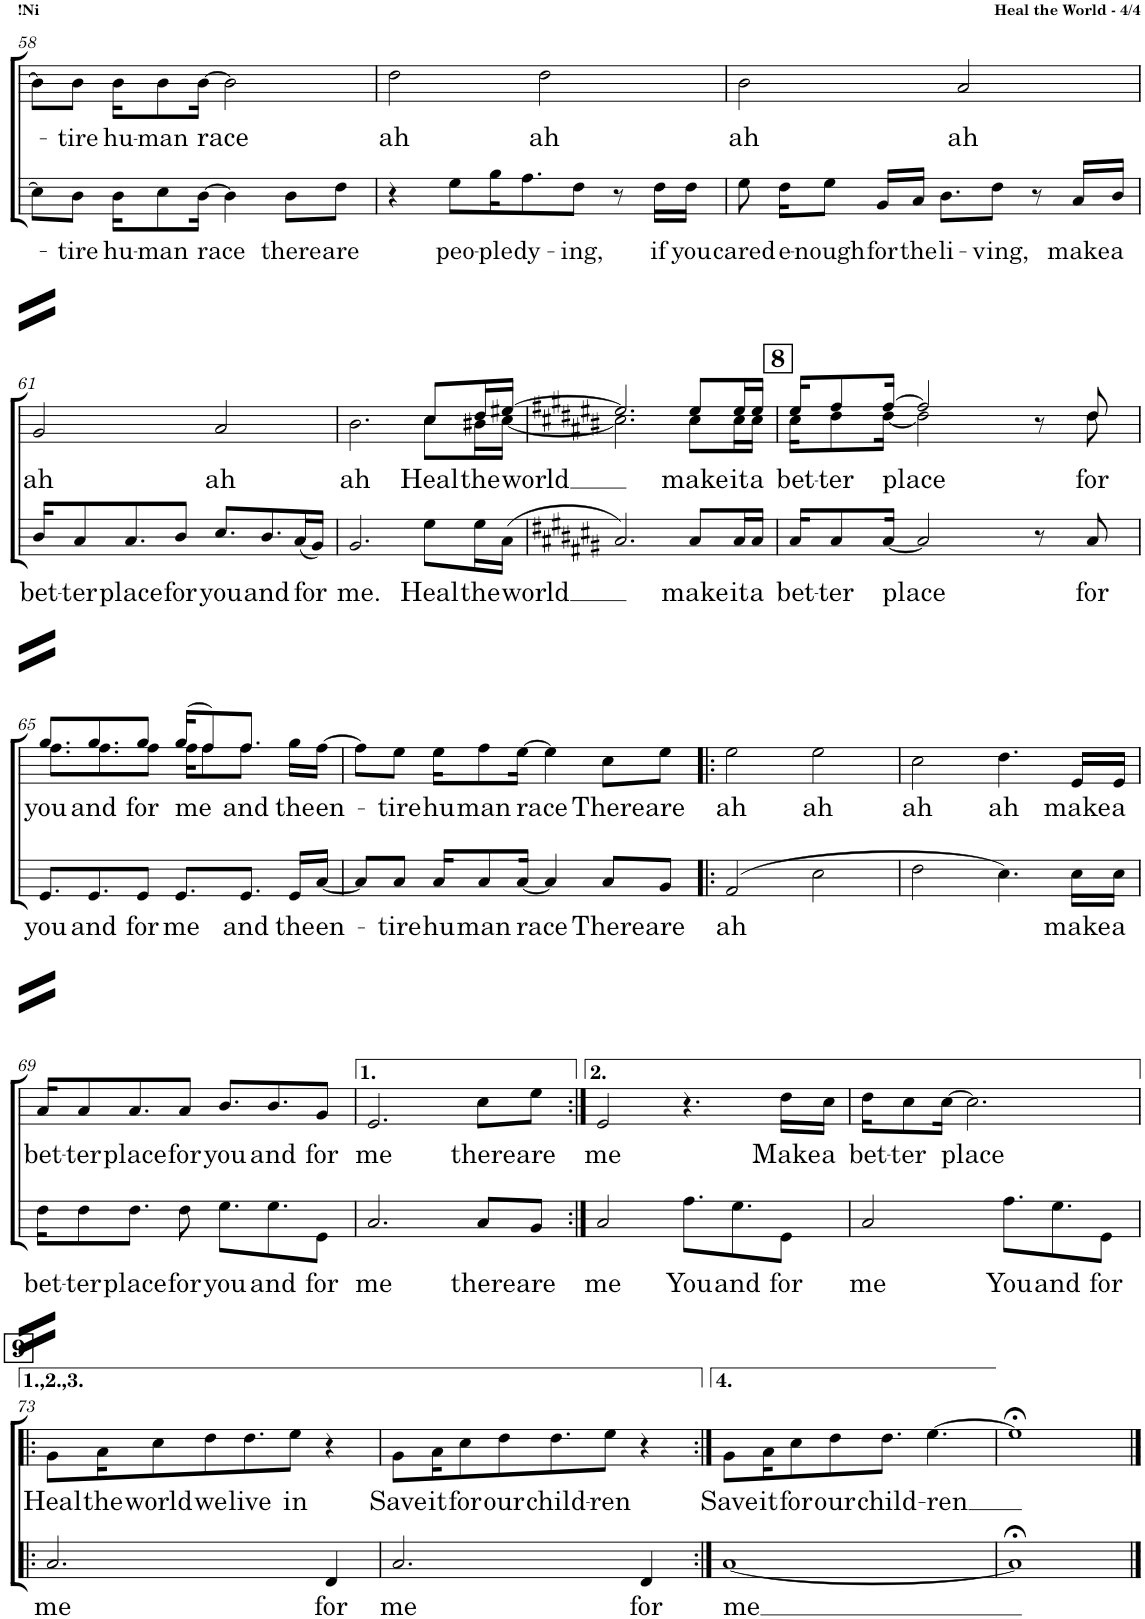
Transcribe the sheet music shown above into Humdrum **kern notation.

**kern	**text	**kern	**text
*part2	*part2	*part1	*part1
*staff2	*staff2	*staff1	*staff1
*I"Bass	*	*I"Tenor	*
!!LO:PB:g=z
*clefF4	*	*clefGv2	*
*k[f#c#g#d#a#]	*	*k[f#c#g#d#a#]	*
*M4/4	*	*M4/4	*
=58	=58	=58	=58
8E\L]	.	8B\L]	.
!	!LO:LY:b	!	!LO:LY:b
8D#\J	-tire	8B\J	-tire
!	!LO:LY:b	!	!LO:LY:b
16D#\KL	hu-	16B\KL	hu-
!	!LO:LY:b	!	!LO:LY:b
8E\	-man	8B\	-man
!	!LO:LY:b	!	!LO:LY:b
[16D#\Jk	race	[16B\Jk	race
4D#\]	.	2B\]	.
!	!LO:LY:b	!	!
8D#\L	there	.	.
!	!LO:LY:b	!	!
8F#\J	are	.	.
=59	=59	=59	=59
!	!	!	!LO:LY:b
4r	.	2d#\	ah
!	!LO:LY:b	!	!
8G#\L	peo-	.	.
!	!LO:LY:b	!	!
16B\K	-ple	.	.
!	!LO:LY:b	!	!
8.A#\	dy-	.	.
!	!	!	!LO:LY:b
.	.	2d#\	ah
!	!LO:LY:b	!	!
8F#\J	-ing,	.	.
8r	.	.	.
!	!LO:LY:b	!	!
16F#\LL	if	.	.
!	!LO:LY:b	!	!
16F#\JJ	you	.	.
=60	=60	=60	=60
!	!LO:LY:b	!	!LO:LY:b
8G#\	cared	2B\	ah
!	!LO:LY:b	!	!
16F#\KL	e-	.	.
!	!LO:LY:b	!	!
8G#\J	-nough	.	.
!	!LO:LY:b	!	!
16BB/LL	for	.	.
!	!LO:LY:b	!	!
16C#/JJ	the	.	.
!	!LO:LY:b	!	!
8.D#\L	li-	.	.
!	!	!	!LO:LY:b
.	.	2A#/	ah
!	!LO:LY:b	!	!
8F#\J	-ving,	.	.
8r	.	.	.
!	!LO:LY:b	!	!
16C#/LL	make	.	.
!	!LO:LY:b	!	!
16D#/JJ	a	.	.
!!LO:LB:g=z
=61	=61	=61	=61
!	!LO:LY:b	!	!LO:LY:b
16D#/KL	bet-	2G#/	ah
!	!LO:LY:b	!	!
8C#/	-ter	.	.
!	!LO:LY:b	!	!
8.C#/	place	.	.
!	!LO:LY:b	!	!
8D#/J	for	.	.
!	!LO:LY:b	!	!LO:LY:b
8.E/L	you	2A#/	ah
!	!LO:LY:b	!	!
8.D#/	and	.	.
!	!LO:LY:b	!	!
(16C#/L	for	.	.
16BB/JJ)	.	.	.
=62	=62	=62	=62
!	!LO:LY:b	!	!LO:LY:b
*	*	*^	*
2.BB/	me.	2.B\	2.ryy	ah
!	!LO:LY:b	!	!	!LO:LY:b
8G#\L	Heal	8c#/L	8c#\L	Heal
!	!LO:LY:b	!	!	!LO:LY:b
16G#\L	the	16d#/L	16B#X\L	the
!	!LO:LY:b	!	!	!LO:LY:b
(16C#\JJ	world	[16e#X/JJ	[16c#\JJ	world
=63	=63	=63	=63	=63
*k[f#c#g#d#a#e#b#]	*	*k[f#c#g#d#a#e#b#]	*	*
2.C#/)	.	2.e#/]	2.c#\]	.
!	!LO:LY:b	!	!	!LO:LY:b
8C#/L	make	8e#/L	8c#\L	make
!	!LO:LY:b	!	!	!LO:LY:b
16C#/L	it	16e#/L	16c#\L	it
!	!LO:LY:b	!	!	!LO:LY:b
16C#/JJ	a	16e#/JJ	16c#\JJ	a
!!LO:REH:place=s1:a:B:cj:fs=14:t=8	!!
=64	=64	=64	=64	=64
!	!LO:LY:b	!	!	!LO:LY:b
16C#/KL	bet-	16e#/KL	16c#\KL	bet-
!	!LO:LY:b	!	!	!LO:LY:b
8C#/	-ter	8f#/	8d#\	-ter
!	!LO:LY:b	!	!	!LO:LY:b
[16C#/Jk	place	[16f#/Jk	[16d#\Jk	place
2C#/]	.	2f#/]	2d#\]	.
8r	.	8r	8ryy	.
!	!LO:LY:b	!	!	!LO:LY:b
8C#/	for	8d#/	8d#\	for
!!LO:LB:g=z	!!
=65	=65	=65	=65	=65
!	!LO:LY:b	!	!	!LO:LY:b
8.GG#/L	you	8.g#/L	8.f#\L	you
!	!LO:LY:b	!	!	!LO:LY:b
8.GG#/	and	8.g#/	8.f#\	and
!	!LO:LY:b	!	!	!LO:LY:b
8GG#/J	for	8g#/J	8f#\J	for
!	!LO:LY:b	!	!	!LO:LY:b
8.GG#/L	me	(16g#/KL	16f#\KL	me
.	.	8f#/)	8f#\	.
!	!LO:LY:b	!	!	!LO:LY:b
8.GG#/J	and	8.f#/J	8.f#\J	and
!	!LO:LY:b	!	!	!LO:LY:b
16GG#/LL	the	16g#\LL	8ryy	the
!	!LO:LY:b	!	!	!LO:LY:b
[16C#/JJ	en-	[16f#\JJ	.	en-
*	*	*v	*v	*
=66	=66	=66	=66
8C#/L]	.	8f#\L]	.
!	!LO:LY:b	!	!LO:LY:b
8C#/J	-tire	8e#\J	-tire
!	!LO:LY:b	!	!LO:LY:b
16C#/KL	hu	16e#\KL	hu
!	!LO:LY:b	!	!LO:LY:b
8C#/	man	8f#\	man
!	!LO:LY:b	!	!LO:LY:b
[16C#/Jk	race	[16e#\Jk	race
4C#/]	.	4e#\]	.
!	!LO:LY:b	!	!LO:LY:b
8C#/L	There	8c#\L	There
!	!LO:LY:b	!	!LO:LY:b
8BB#/J	are	8e#\J	are
=67!|:	=67!|:	=67!|:	=67!|:
!	!LO:LY:b	!	!LO:LY:b
(2AA#/	ah	2e#\	ah
!	!	!	!LO:LY:b
2E#\	.	2e#\	ah
=68	=68	=68	=68
!	!	!	!LO:LY:b
2F#\	.	2c#\	ah
!	!	!	!LO:LY:b
4.E#\)	.	4.d#\	ah
!	!LO:LY:b	!	!LO:LY:b
16E#\LL	make	16E#/LL	make
!	!LO:LY:b	!	!LO:LY:b
16E#\JJ	a	16E#/JJ	a
!!LO:LB:g=z
=69	=69	=69	=69
!	!LO:LY:b	!	!LO:LY:b
16F#\KL	bet-	16A#/KL	bet-
!	!LO:LY:b	!	!LO:LY:b
8F#\	-ter	8A#/	-ter
!	!LO:LY:b	!	!LO:LY:b
8.F#\J	place	8.A#/	place
!	!LO:LY:b	!	!LO:LY:b
8F#\	for	8A#/J	for
!	!LO:LY:b	!	!LO:LY:b
8.G#\L	you	8.B#/L	you
!	!LO:LY:b	!	!LO:LY:b
8.G#\	and	8.B#/	and
!	!LO:LY:b	!	!LO:LY:b
8GG#\J	for	8G#/J	for
=70	=70	=70	=70
!	!LO:LY:b	!	!LO:LY:b
2.C#/	me	2.E#/	me
!	!LO:LY:b	!	!LO:LY:b
8C#/L	there	8c#\L	there
!	!LO:LY:b	!	!LO:LY:b
8BB#/J	are	8e#\J	are
=71:|!	=71:|!	=71:|!	=71:|!
!	!LO:LY:b	!	!LO:LY:b
2C#/	me	2E#/	me
!	!LO:LY:b	!	!
8.A#\L	You	4.r	.
!	!LO:LY:b	!	!
8.G#\	and	.	.
!	!LO:LY:b	!	!LO:LY:b
8GG#\J	for	16d#\LL	Make
!	!	!	!LO:LY:b
.	.	16c#\JJ	a
=72	=72	=72	=72
!	!LO:LY:b	!	!LO:LY:b
2C#/	me	16d#\KL	bet-
!	!	!	!LO:LY:b
.	.	8c#\	-ter
!	!	!	!LO:LY:b
.	.	[16c#\Jk	place
.	.	2.c#\]	.
!	!LO:LY:b	!	!
8.A#\L	You	.	.
!	!LO:LY:b	!	!
8.G#\	and	.	.
!	!LO:LY:b	!	!
8GG#\J	for	.	.
!!LO:LB:g=z
!!LO:REH:place=s1:a:B:cj:fs=14:t=9
=73!|:	=73!|:	=73!|:	=73!|:
!	!LO:LY:b	!	!LO:LY:b
2.C#/	me	8G#\L	Heal
!	!	!	!LO:LY:b
.	.	16A#\K	the
!	!	!	!LO:LY:b
.	.	8c#\	world
!	!	!	!LO:LY:b
.	.	8d#\	we
!	!	!	!LO:LY:b
.	.	8.d#\	live
!	!	!	!LO:LY:b
.	.	8e#\J	in
!	!LO:LY:b	!	!
4FF#/	for	4r	.
=74	=74	=74	=74
!	!LO:LY:b	!	!LO:LY:b
2.C#/	me	8G#\L	Save
!	!	!	!LO:LY:b
.	.	16A#\K	it
!	!	!	!LO:LY:b
.	.	8c#\	for
!	!	!	!LO:LY:b
.	.	8d#\	our
!	!	!	!LO:LY:b
.	.	8.d#\	child-
!	!	!	!LO:LY:b
.	.	8e#\J	-ren
!	!LO:LY:b	!	!
4FF#/	for	4r	.
=75:|!	=75:|!	=75:|!	=75:|!
!	!LO:LY:b	!	!LO:LY:b
[1C#	me	8G#\L	Save
!	!	!	!LO:LY:b
.	.	16A#\K	it
!	!	!	!LO:LY:b
.	.	8c#\	for
!	!	!	!LO:LY:b
.	.	8d#\	our
!	!	!	!LO:LY:b
.	.	8.d#\J	child-
!	!	!	!LO:LY:b
.	.	[4.e#\	-ren
=76	=76	=76	=76
1C#;<]	.	1e#;<]	.
==	==	==	==
*-	*-	*-	*-
